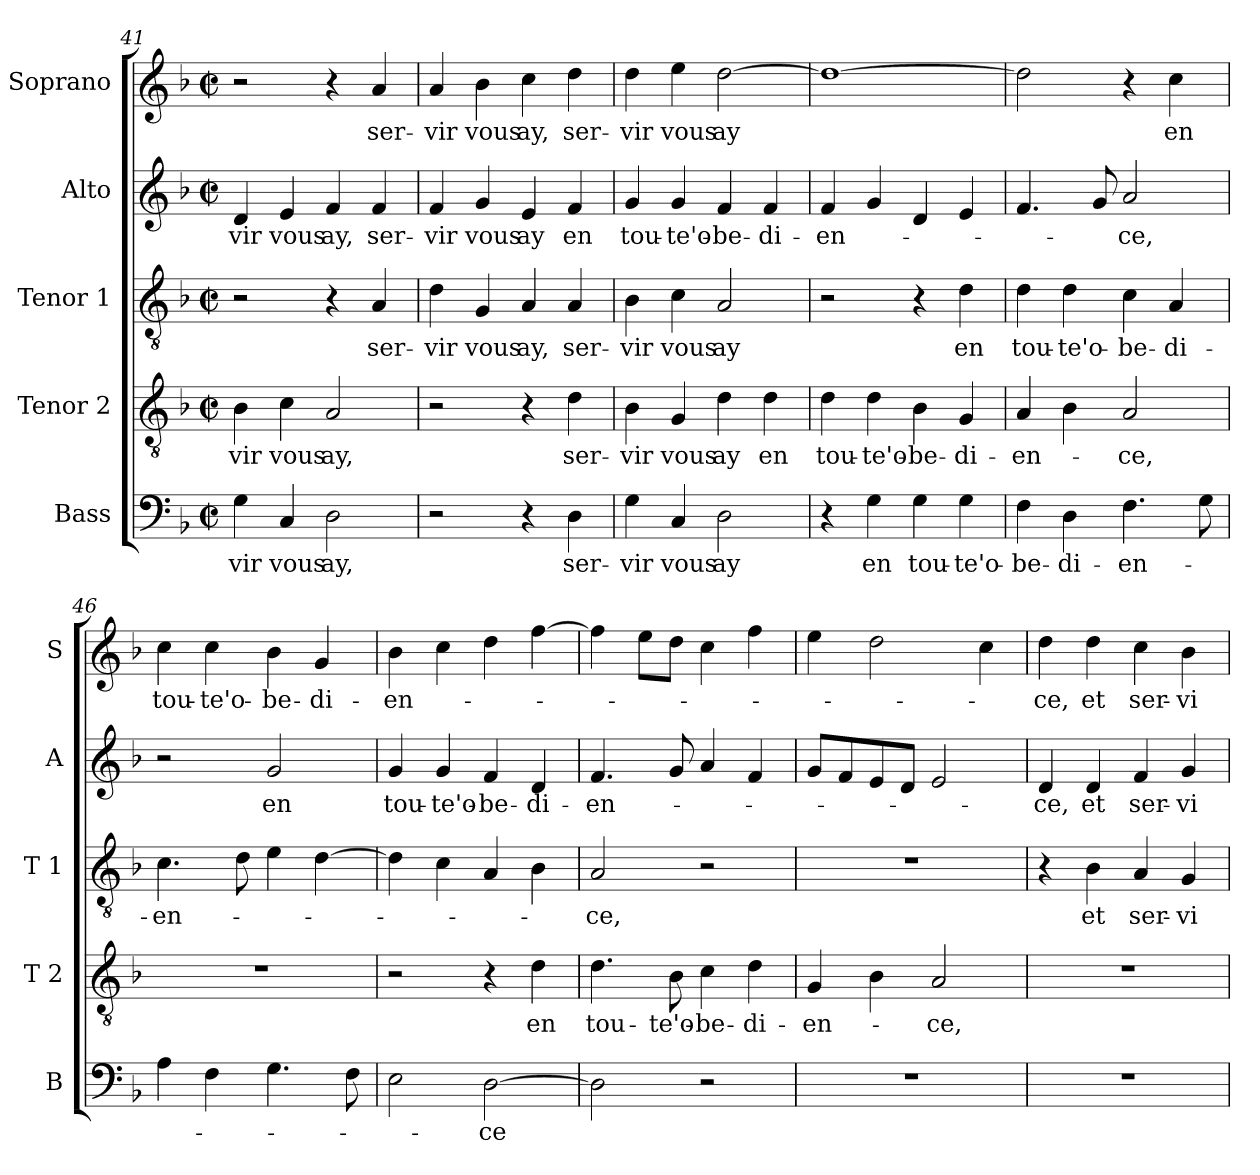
**kern	**text	**kern	**text	**kern	**text	**kern	**text	**kern	**text
*part5	*part5	*part4	*part4	*part3	*part3	*part2	*part2	*part1	*part1
*staff5	*staff5	*staff4	*staff4	*staff3	*staff3	*staff2	*staff2	*staff1	*staff1
*I"Bass	*	*I"Tenor 2	*	*I"Tenor 1	*	*I"Alto	*	*I"Soprano	*
*I'B	*	*I'T 2	*	*I'T 1	*	*I'A	*	*I'S	*
*clefF4	*	*clefGv2	*	*clefGv2	*	*clefG2	*	*clefG2	*
*k[b-]	*	*k[b-]	*	*k[b-]	*	*k[b-]	*	*k[b-]	*
*F:	*	*F:	*	*F:	*	*F:	*	*F:	*
*M2/2	*	*M2/2	*	*M2/2	*	*M2/2	*	*M2/2	*
*met(c|)	*	*met(c|)	*	*met(c|)	*	*met(c|)	*	*met(c|)	*
=41	=41	=41	=41	=41	=41	=41	=41	=41	=41
4G\	-vir	4B-\	-vir	2r	.	4d/	-vir	2r	.
4C/	vous	4c\	vous	.	.	4e/	vous	.	.
2D\	ay,	2A/	ay,	4r	.	4f/	ay,	4r	.
.	.	.	.	4A/	ser-	4f/	ser-	4a/	ser-
!!LO:LB:g=z
=42	=42	=42	=42	=42	=42	=42	=42	=42	=42
2r	.	2r	.	4d\	-vir	4f/	-vir	4a/	-vir
.	.	.	.	4G/	vous	4g/	vous	4b-\	vous
4r	.	4r	.	4A/	ay,	4e/	ay	4cc\	ay,
4D\	ser-	4d\	ser-	4A/	ser-	4f/	en	4dd\	ser-
=43	=43	=43	=43	=43	=43	=43	=43	=43	=43
4G\	-vir	4B-\	-vir	4B-\	-vir	4g/	tou-	4dd\	-vir
4C/	vous	4G/	vous	4c\	vous	4g/	-te'o-	4ee\	vous
2D\	ay	4d\	ay	2A/	ay	4f/	-be-	[2dd\	ay
.	.	4d\	en	.	.	4f/	-di-	.	.
=44	=44	=44	=44	=44	=44	=44	=44	=44	=44
4r	.	4d\	tou-	2r	.	4f/	-en-	1dd_	.
4G\	en	4d\	-te'o-	.	.	4g/	.	.	.
4G\	tou-	4B-\	-be-	4r	.	4d/	.	.	.
4G\	-te'o-	4G/	-di-	4d\	en	4e/	.	.	.
=45	=45	=45	=45	=45	=45	=45	=45	=45	=45
4F\	-be-	4A/	-en-	4d\	tou-	4.f/	.	2dd\]	.
4D\	-di-	4B-\	.	4d\	-te'o-	.	.	.	.
.	.	.	.	.	.	8g/	.	.	.
4.F\	-en-	2A/	-ce,	4c\	-be-	2a/	-ce,	4r	.
.	.	.	.	4A/	-di-	.	.	4cc\	en
8G\	.	.	.	.	.	.	.	.	.
=46	=46	=46	=46	=46	=46	=46	=46	=46	=46
4A\	.	1r	.	4.c\	-en-	2r	.	4cc\	tou-
4F\	.	.	.	.	.	.	.	4cc\	-te'o-
.	.	.	.	8d\	.	.	.	.	.
4.G\	.	.	.	4e\	.	2g/	en	4b-\	-be-
.	.	.	.	[4d\	.	.	.	4g/	-di-
8F\	.	.	.	.	.	.	.	.	.
=47	=47	=47	=47	=47	=47	=47	=47	=47	=47
2E\	.	2r	.	4d\]	.	4g/	tou-	4b-\	-en-
.	.	.	.	4c\	.	4g/	-te'o-	4cc\	.
[2D\	-ce	4r	.	4A/	.	4f/	-be-	4dd\	.
.	.	4d\	en	4B-\	.	4d/	-di-	[4ff\	.
!!LO:PB:g=z
=48	=48	=48	=48	=48	=48	=48	=48	=48	=48
2D\]	.	4.d\	tou-	2A/	-ce,	4.f/	-en-	4ff\]	.
.	.	.	.	.	.	.	.	8ee\L	.
.	.	8B-\	-te'o-	.	.	8g/	.	8dd\J	.
2r	.	4c\	-be-	2r	.	4a/	.	4cc\	.
.	.	4d\	-di-	.	.	4f/	.	4ff\	.
=49	=49	=49	=49	=49	=49	=49	=49	=49	=49
1r	.	4G/	-en-	1r	.	8g/L	.	4ee\	.
.	.	.	.	.	.	8f/	.	.	.
.	.	4B-\	.	.	.	8e/	.	2dd\	.
.	.	.	.	.	.	8d/J	.	.	.
.	.	2A/	-ce,	.	.	2e/	.	.	.
.	.	.	.	.	.	.	.	4cc\	.
=50	=50	=50	=50	=50	=50	=50	=50	=50	=50
1r	.	1r	.	4r	.	4d/	-ce,	4dd\	-ce,
.	.	.	.	4B-\	et	4d/	et	4dd\	et
.	.	.	.	4A/	ser-	4f/	ser-	4cc\	ser-
.	.	.	.	4G/	-vi-	4g/	-vi-	4b-\	-vi-
=	=	=	=	=	=	=	=	=	=
*-	*-	*-	*-	*-	*-	*-	*-	*-	*-
